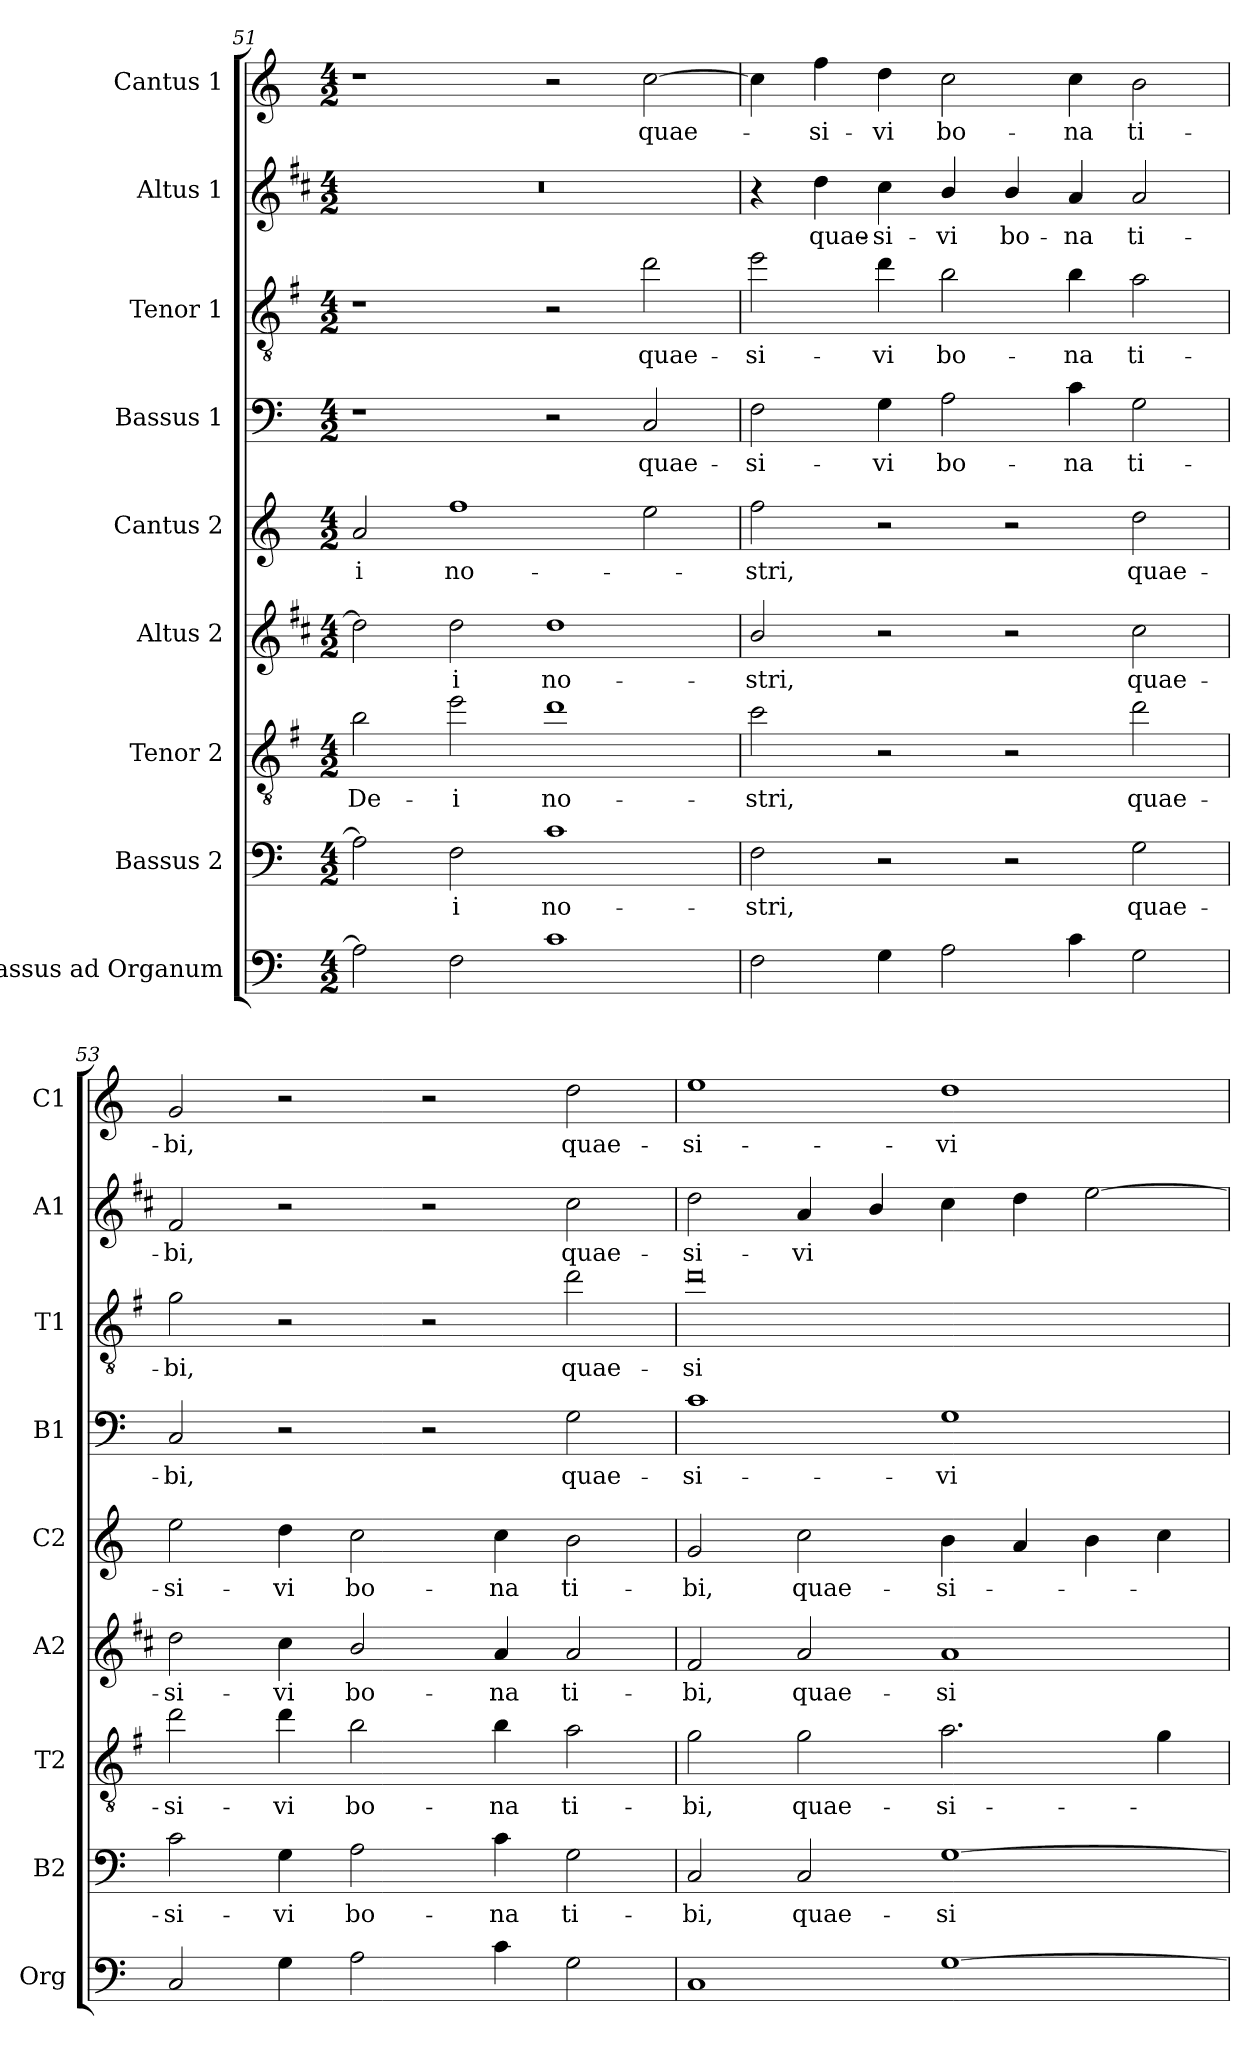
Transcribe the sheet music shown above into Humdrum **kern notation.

**kern	**kern	**text	**kern	**text	**kern	**text	**kern	**text	**kern	**text	**kern	**text	**kern	**text	**kern	**text
*part9	*part8	*part8	*part7	*part7	*part6	*part6	*part5	*part5	*part4	*part4	*part3	*part3	*part2	*part2	*part1	*part1
*staff9	*staff8	*staff8	*staff7	*staff7	*staff6	*staff6	*staff5	*staff5	*staff4	*staff4	*staff3	*staff3	*staff2	*staff2	*staff1	*staff1
*I"Bassus ad Organum	*I"Bassus 2	*	*I"Tenor 2	*	*I"Altus 2	*	*I"Cantus 2	*	*I"Bassus 1	*	*I"Tenor 1	*	*I"Altus 1	*	*I"Cantus 1	*
*I'Org	*I'B2	*	*I'T2	*	*I'A2	*	*I'C2	*	*I'B1	*	*I'T1	*	*I'A1	*	*I'C1	*
*clefF4	*clefF4	*	*clefGv2	*	*clefG2	*	*clefG2	*	*clefF4	*	*clefGv2	*	*clefG2	*	*clefG2	*
*	*	*	*ITrd4c7	*	*ITrd1c2	*	*	*	*	*	*ITrd4c7	*	*ITrd1c2	*	*	*
*k[]	*k[]	*	*k[]	*	*k[]	*	*k[]	*	*k[]	*	*k[]	*	*k[]	*	*k[]	*
*C:	*C:	*	*C:	*	*C:	*	*C:	*	*C:	*	*C:	*	*C:	*	*C:	*
*M4/2	*M4/2	*	*M4/2	*	*M4/2	*	*M4/2	*	*M4/2	*	*M4/2	*	*M4/2	*	*M4/2	*
=51	=51	=51	=51	=51	=51	=51	=51	=51	=51	=51	=51	=51	=51	=51	=51	=51
!	!	!	!	!LO:LY:b	!	!	!	!LO:LY:b	!	!	!	!	!	!	!	!
2A\]	2A\]	.	2e\	De-	2cc\]	.	2a/	-i	1r	.	1r	.	0r	.	1r	.
!	!	!LO:LY:b	!	!LO:LY:b	!	!LO:LY:b	!	!LO:LY:b	!	!	!	!	!	!	!	!
2F\	2F\	-i	2a\	-i	2cc\	-i	1ff	no-	.	.	.	.	.	.	.	.
!	!	!LO:LY:b	!	!LO:LY:b	!	!LO:LY:b	!	!	!	!	!	!	!	!	!	!
1c	1c	no-	1g	no-	1cc	no-	.	.	2r	.	2r	.	.	.	2r	.
!	!	!	!	!	!	!	!	!	!	!LO:LY:b	!	!LO:LY:b	!	!	!	!LO:LY:b
.	.	.	.	.	.	.	2ee\	.	2C/	quae-	2g\	quae-	.	.	[2cc\	quae-
=52	=52	=52	=52	=52	=52	=52	=52	=52	=52	=52	=52	=52	=52	=52	=52	=52
!	!	!LO:LY:b	!	!LO:LY:b	!	!LO:LY:b	!	!LO:LY:b	!	!LO:LY:b	!	!LO:LY:b	!	!	!	!
2F\	2F\	-stri,	2f\	-stri,	2a/	-stri,	2ff\	-stri,	2F\	-si-	2a\	-si-	4r	.	4cc\]	.
!	!	!	!	!	!	!	!	!	!	!	!	!	!	!LO:LY:b	!	!LO:LY:b
.	.	.	.	.	.	.	.	.	.	.	.	.	4cc\	quae-	4ff\	-si-
!	!	!	!	!	!	!	!	!	!	!LO:LY:b	!	!LO:LY:b	!	!LO:LY:b	!	!LO:LY:b
4G\	2r	.	2r	.	2r	.	2r	.	4G\	-vi	4g\	-vi	4b\	-si-	4dd\	-vi
!	!	!	!	!	!	!	!	!	!	!LO:LY:b	!	!LO:LY:b	!	!LO:LY:b	!	!LO:LY:b
2A\	.	.	.	.	.	.	.	.	2A\	bo-	2e\	bo-	4a/	-vi	2cc\	bo-
!	!	!	!	!	!	!	!	!	!	!	!	!	!	!LO:LY:b	!	!
.	2r	.	2r	.	2r	.	2r	.	.	.	.	.	4a/	bo-	.	.
!	!	!	!	!	!	!	!	!	!	!LO:LY:b	!	!LO:LY:b	!	!LO:LY:b	!	!LO:LY:b
4c\	.	.	.	.	.	.	.	.	4c\	-na	4e\	-na	4g/	-na	4cc\	-na
!	!	!LO:LY:b	!	!LO:LY:b	!	!LO:LY:b	!	!LO:LY:b	!	!LO:LY:b	!	!LO:LY:b	!	!LO:LY:b	!	!LO:LY:b
2G\	2G\	quae-	2g\	quae-	2b\	quae-	2dd\	quae-	2G\	ti-	2d\	ti-	2g/	ti-	2b\	ti-
!!LO:PB:g=z
=53	=53	=53	=53	=53	=53	=53	=53	=53	=53	=53	=53	=53	=53	=53	=53	=53
!	!	!LO:LY:b	!	!LO:LY:b	!	!LO:LY:b	!	!LO:LY:b	!	!LO:LY:b	!	!LO:LY:b	!	!LO:LY:b	!	!LO:LY:b
2C/	2c\	-si-	2g\	-si-	2cc\	-si-	2ee\	-si-	2C/	-bi,	2c\	-bi,	2e/	-bi,	2g/	-bi,
!	!	!LO:LY:b	!	!LO:LY:b	!	!LO:LY:b	!	!LO:LY:b	!	!	!	!	!	!	!	!
4G\	4G\	-vi	4g\	-vi	4b\	-vi	4dd\	-vi	2r	.	2r	.	2r	.	2r	.
!	!	!LO:LY:b	!	!LO:LY:b	!	!LO:LY:b	!	!LO:LY:b	!	!	!	!	!	!	!	!
2A\	2A\	bo-	2e\	bo-	2a/	bo-	2cc\	bo-	.	.	.	.	.	.	.	.
.	.	.	.	.	.	.	.	.	2r	.	2r	.	2r	.	2r	.
!	!	!LO:LY:b	!	!LO:LY:b	!	!LO:LY:b	!	!LO:LY:b	!	!	!	!	!	!	!	!
4c\	4c\	-na	4e\	-na	4g/	-na	4cc\	-na	.	.	.	.	.	.	.	.
!	!	!LO:LY:b	!	!LO:LY:b	!	!LO:LY:b	!	!LO:LY:b	!	!LO:LY:b	!	!LO:LY:b	!	!LO:LY:b	!	!LO:LY:b
2G\	2G\	ti-	2d\	ti-	2g/	ti-	2b\	ti-	2G\	quae-	2g\	quae-	2b\	quae-	2dd\	quae-
=54	=54	=54	=54	=54	=54	=54	=54	=54	=54	=54	=54	=54	=54	=54	=54	=54
!	!	!LO:LY:b	!	!LO:LY:b	!	!LO:LY:b	!	!LO:LY:b	!	!LO:LY:b	!	!LO:LY:b	!	!LO:LY:b	!	!LO:LY:b
1C	2C/	-bi,	2c\	-bi,	2e/	-bi,	2g/	-bi,	1c	-si-	0g	-si-	2cc\	-si-	1ee	-si-
!	!	!LO:LY:b	!	!LO:LY:b	!	!LO:LY:b	!	!LO:LY:b	!	!	!	!	!	!LO:LY:b	!	!
.	2C/	quae-	2c\	quae-	2g/	quae-	2cc\	quae-	.	.	.	.	4g/	-vi	.	.
.	.	.	.	.	.	.	.	.	.	.	.	.	4a/	.	.	.
!	!	!LO:LY:b	!	!LO:LY:b	!	!LO:LY:b	!	!LO:LY:b	!	!LO:LY:b	!	!	!	!	!	!LO:LY:b
[1G	[1G	-si-	2.d\	-si-	1g	-si-	4b\	-si-	1G	-vi	.	.	4b\	.	1dd	-vi
.	.	.	.	.	.	.	4a/	.	.	.	.	.	4cc\	.	.	.
.	.	.	.	.	.	.	4b\	.	.	.	.	.	[2dd\	.	.	.
.	.	.	4c\	.	.	.	4cc\	.	.	.	.	.	.	.	.	.
=	=	=	=	=	=	=	=	=	=	=	=	=	=	=	=	=
*-	*-	*-	*-	*-	*-	*-	*-	*-	*-	*-	*-	*-	*-	*-	*-	*-
